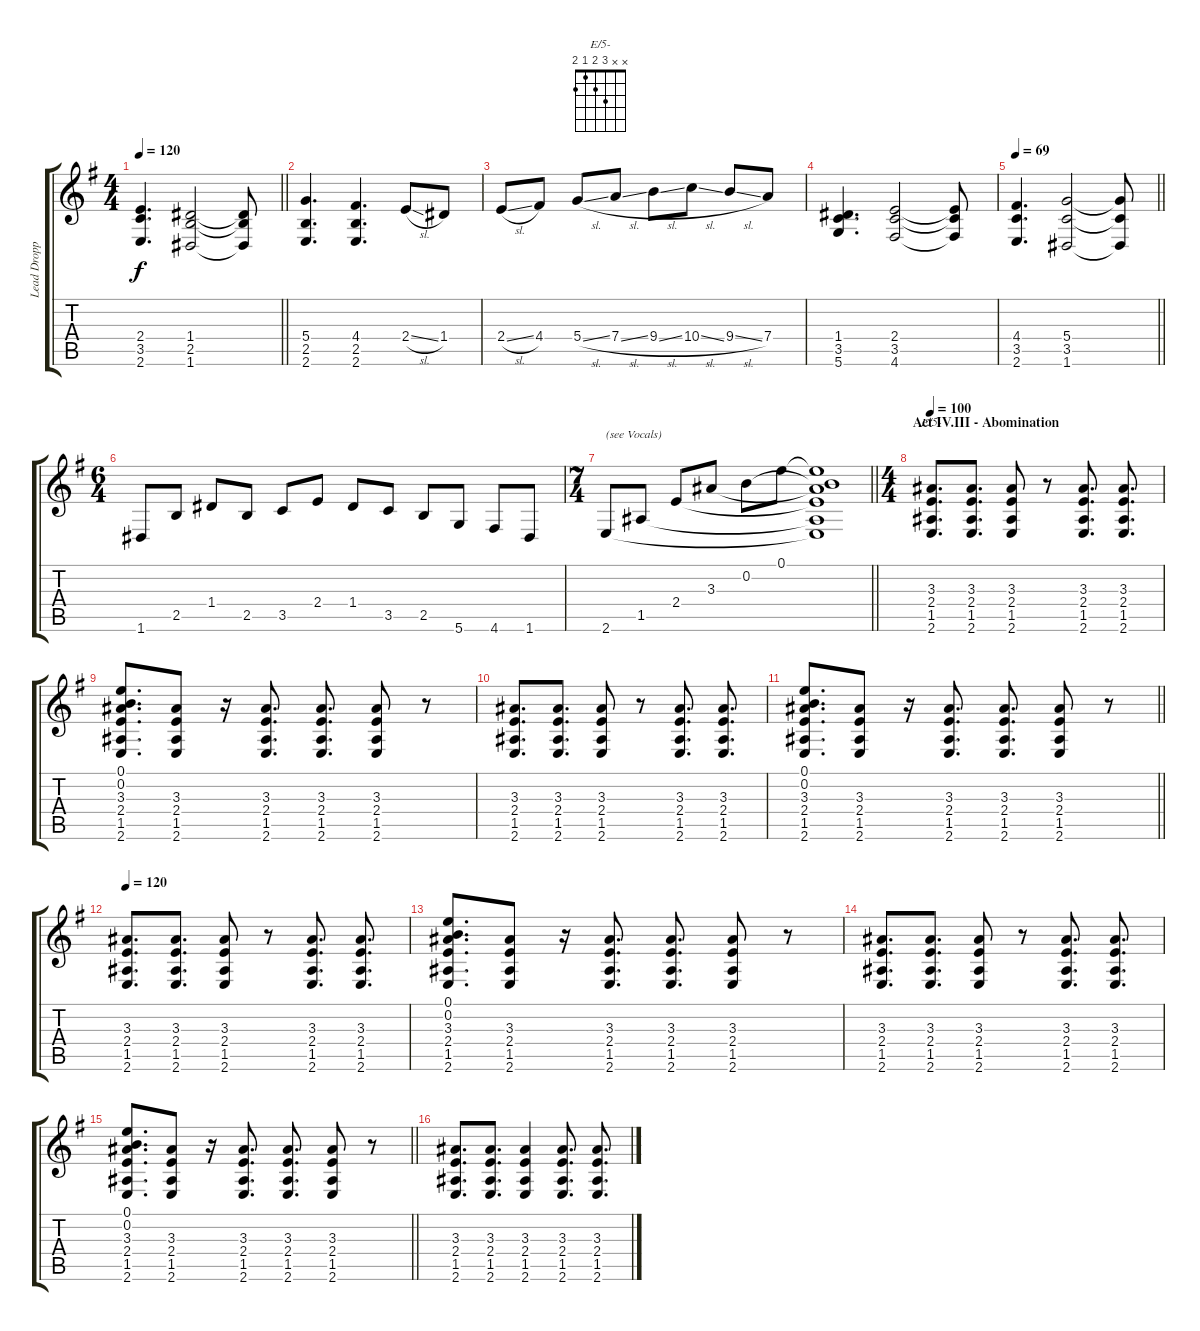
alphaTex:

\track ("Lead Dropped D " "Lead Dropp") {instrument distortionguitar}
\staff {score tabs}
\tuning (E4 B3 G3 D3 A2 D2) {hide}
\chord ("E/5-" x x 3 2 1 2)
\ts (4 4)
\tempo 120
\clef g2
\barLineRight lightlight
\ks eminor
(2.4 3.5 2.6).4{d dy f} (1.4 2.5 1.6).2 (1.4{t} 2.5{t} 1.6{t}).8 |
(5.4 2.5 2.6).4{d} (4.4 2.5 2.6).4{d} 2.4{sl}.8 1.4.8 |
2.4{sl}.8 4.4.8 5.4{sl}.8 7.4{sl}.8 9.4{sl}.8 10.4{sl}.8 9.4{sl}.8 7.4.8 |
(1.4 3.5 5.6).4{d} (2.4 3.5 4.6).2 (2.4{t} 3.5{t} 4.6{t}).8 |
\tempo 69
\barLineRight lightlight
(4.4 3.5 2.6).4{d} (5.4 3.5 1.6).2 (5.4{t} 3.5{t} 1.6{t}).8 |
\ts (6 4)
1.6.8 2.5.8 1.4.8 2.5.8 3.5.8 2.4.8 1.4.8 3.5.8 2.5.8 5.6.8 4.6.8 1.6.8 |
\ts (7 4)
\barLineRight lightlight
2.6.8{txt "(see Vocals)"} 1.5.8 2.4.8 3.3.8 0.2.8 0.1.8 (0.1{t} 0.2{t} 3.3{t} 2.4{t} 1.5{t} 2.6{t}).1 |
\ts (4 4)
\section ("" "Act IV.III - Abomination")
\tempo 100
(3.3 2.4 1.5 2.6).8{d ch "E/5-"} (3.3 2.4 1.5 2.6).8{d} (3.3 2.4 1.5 2.6).8 r.8 (3.3 2.4 1.5 2.6).8{d} (3.3 2.4 1.5 2.6).8{d} |
(0.1 0.2 3.3 2.4 1.5 2.6).8{d} (3.3 2.4 1.5 2.6).8 r.16 (3.3 2.4 1.5 2.6).8{d} (3.3 2.4 1.5 2.6).8{d} (3.3 2.4 1.5 2.6).8 r.8 |
(3.3 2.4 1.5 2.6).8{d} (3.3 2.4 1.5 2.6).8{d} (3.3 2.4 1.5 2.6).8 r.8 (3.3 2.4 1.5 2.6).8{d} (3.3 2.4 1.5 2.6).8{d} |
\barLineRight lightlight
(0.1 0.2 3.3 2.4 1.5 2.6).8{d} (3.3 2.4 1.5 2.6).8 r.16 (3.3 2.4 1.5 2.6).8{d} (3.3 2.4 1.5 2.6).8{d} (3.3 2.4 1.5 2.6).8 r.8 |
\tempo 120
(3.3 2.4 1.5 2.6).8{d} (3.3 2.4 1.5 2.6).8{d} (3.3 2.4 1.5 2.6).8 r.8 (3.3 2.4 1.5 2.6).8{d} (3.3 2.4 1.5 2.6).8{d} |
(0.1 0.2 3.3 2.4 1.5 2.6).8{d} (3.3 2.4 1.5 2.6).8 r.16 (3.3 2.4 1.5 2.6).8{d} (3.3 2.4 1.5 2.6).8{d} (3.3 2.4 1.5 2.6).8 r.8 |
(3.3 2.4 1.5 2.6).8{d} (3.3 2.4 1.5 2.6).8{d} (3.3 2.4 1.5 2.6).8 r.8 (3.3 2.4 1.5 2.6).8{d} (3.3 2.4 1.5 2.6).8{d} |
\barLineRight lightlight
(0.1 0.2 3.3 2.4 1.5 2.6).8{d} (3.3 2.4 1.5 2.6).8 r.16 (3.3 2.4 1.5 2.6).8{d} (3.3 2.4 1.5 2.6).8{d} (3.3 2.4 1.5 2.6).8 r.8 |
\section ("" "")
(3.3 2.4 1.5 2.6).8{d} (3.3 2.4 1.5 2.6).8{d} (3.3 2.4 1.5 2.6).4 (3.3 2.4 1.5 2.6).8{d} (3.3 2.4 1.5 2.6).8{d}
